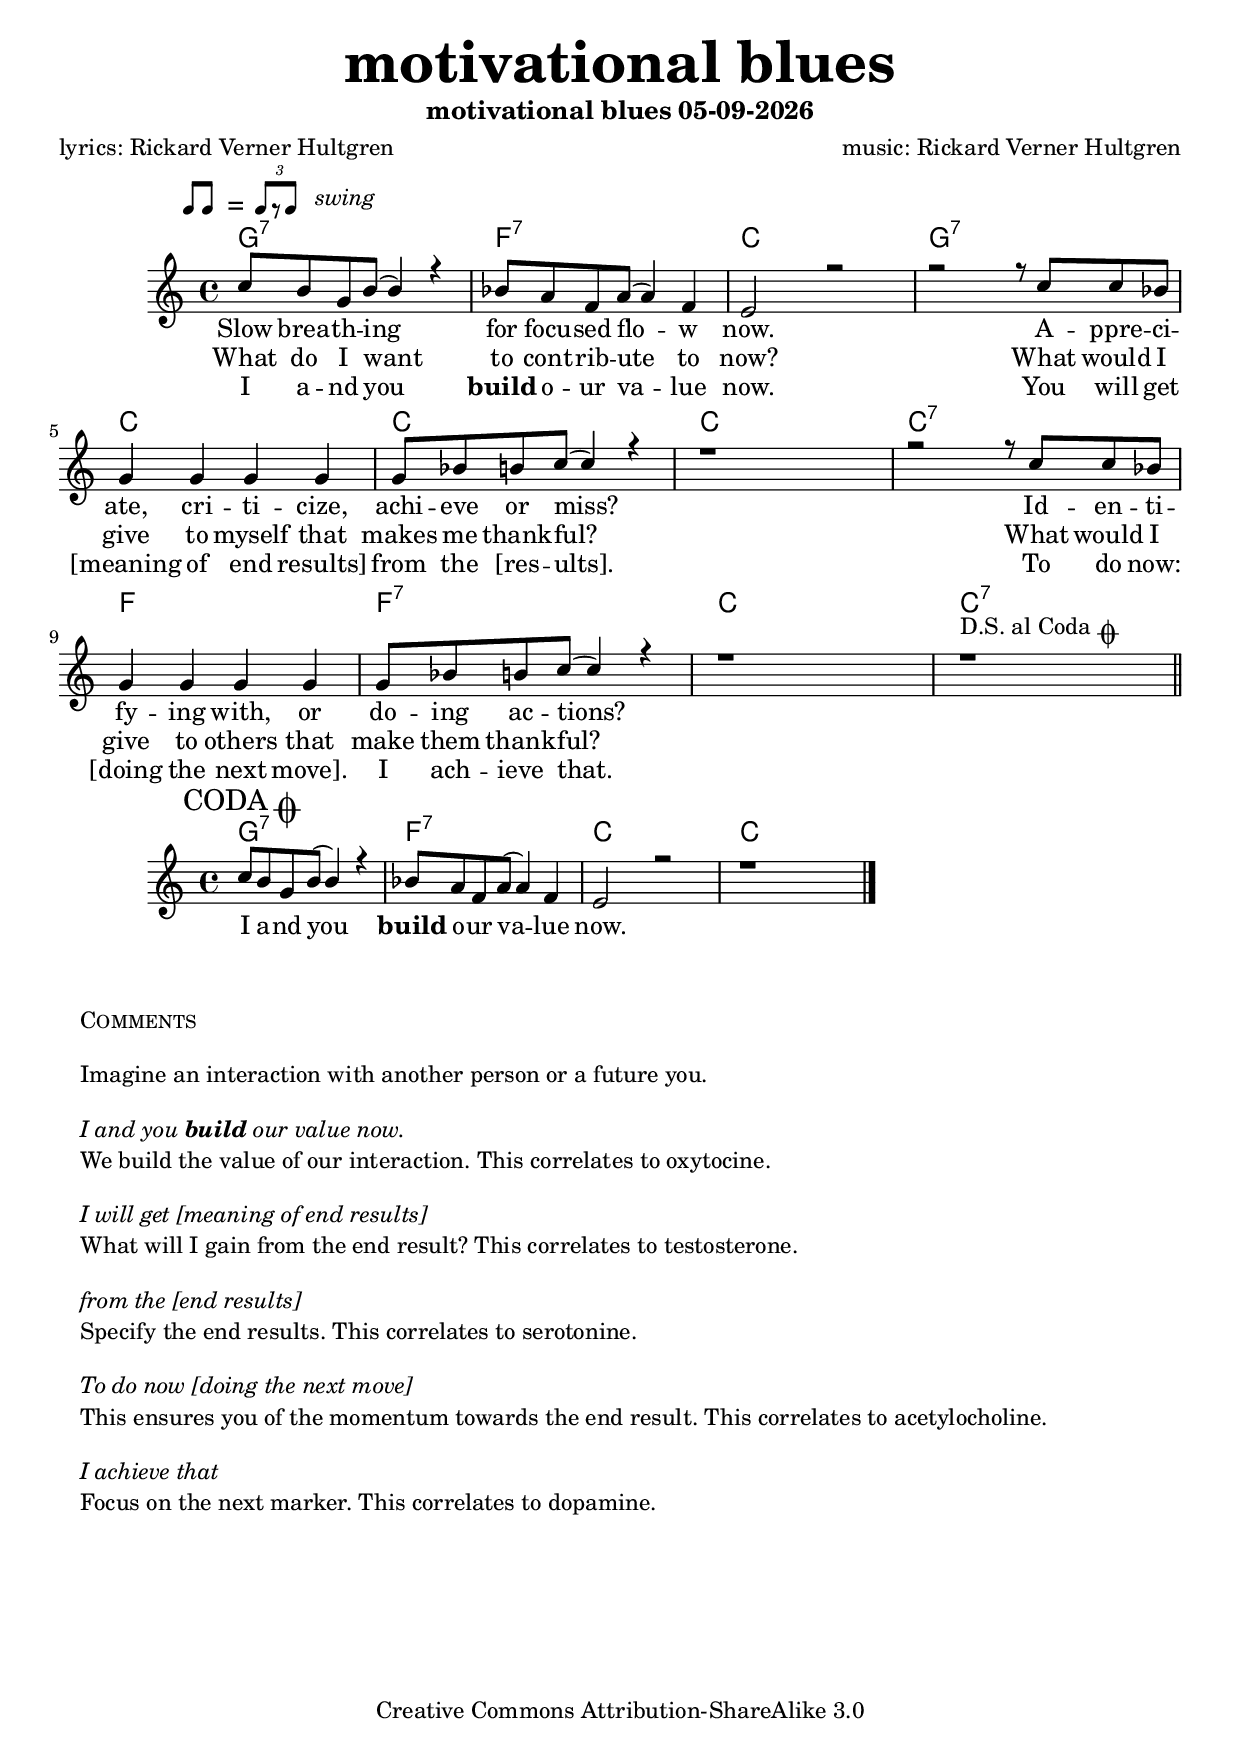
%%
%%Copyright 2017 Rickard Verner Hultgren
%%Redistribution and use in source and binary forms, with or without modification, are permitted provided that the following conditions are met:
%%1. Redistributions of source code must retain the above copyright notice, this list of conditions and the following disclaimer.
%%2. Redistributions in binary form must reproduce the above copyright notice, this list of conditions and the following disclaimer in the documentation and/or other materials provided with the distribution.
%%THIS SOFTWARE IS PROVIDED BY THE COPYRIGHT HOLDERS AND CONTRIBUTORS "AS IS" AND ANY EXPRESS OR IMPLIED WARRANTIES, INCLUDING, BUT NOT LIMITED TO, THE IMPLIED WARRANTIES OF MERCHANTABILITY AND FITNESS FOR A PARTICULAR PURPOSE ARE DISCLAIMED. IN NO EVENT SHALL THE COPYRIGHT HOLDER OR CONTRIBUTORS BE LIABLE FOR ANY DIRECT, INDIRECT, INCIDENTAL, SPECIAL, EXEMPLARY, OR CONSEQUENTIAL DAMAGES (INCLUDING, BUT NOT LIMITED TO, PROCUREMENT OF SUBSTITUTE GOODS OR SERVICES; LOSS OF USE, DATA, OR PROFITS; OR BUSINESS INTERRUPTION) HOWEVER CAUSED AND ON ANY THEORY OF LIABILITY, WHETHER IN CONTRACT, STRICT LIABILITY, OR TORT (INCLUDING NEGLIGENCE OR OTHERWISE) ARISING IN ANY WAY OUT OF THE USE OF THIS SOFTWARE, EVEN IF ADVISED OF THE POSSIBILITY OF SUCH DAMAGE.


\version "2.18.2"
 
%%\include "svenska.ly"
%%\include "english.ly"

swing = \mark \markup { 
  \line \general-align #Y #DOWN { \score { 
  \new Staff \with {
    fontSize = #-2
    \override StaffSymbol #'line-count = #0 
    \override VerticalAxisGroup #'Y-extent = #'(0 . 0)
  }
  \relative { 
    \stemUp 
    \override Score.SpacingSpanner 
      #'common-shortest-duration = #(ly:make-moment 3 16) 
    \override Beam #'positions = #'(2.5 . 2.5)
    b'8[ b8] 
  }
  \layout {
    ragged-right= ##t
    indent = 0
    \context { 
    \Staff \remove "Clef_engraver" 
    \remove "Time_signature_engraver" }
  }} " ="
  \score { \new Staff \with {
    fontSize = #-2
    \override StaffSymbol #'line-count = #0 
    \override VerticalAxisGroup #'Y-extent = #'(0 . 0)
  }
  \relative { 
    \stemUp 
    \override Score.SpacingSpanner 
      #'common-shortest-duration = #(ly:make-moment 3 16)
    \override Beam #'positions = #'(2.5 . 2.5)
    \times 2/3 { b'8[ r b8] } 
  }
  \layout {
    ragged-right= ##t
    indent = 0
    \context { 
      \Staff 
      \remove "Clef_engraver" 
      \remove "Time_signature_engraver" }
    }}
  \fontsize #-2
  \italic { "  swing" }
  }
}

date = #(strftime "%d-%m-%Y" (localtime (current-time)))

italic = {
  \override Lyrics.LyricText.font-shape = #'italic
  
}

bold = {

  \override Lyrics.LyricText.font-series = #'bold
}

normal = {
  \revert Lyrics.LyricText.font-shape
  \revert Lyrics.LyricText.font-series
}


\header {
  title = \markup {  \fontsize #4"motivational blues"}
  subtitle = \markup {  "motivational blues" \date }
  poet = "lyrics: Rickard Verner Hultgren"
  composer = "music: Rickard Verner Hultgren"
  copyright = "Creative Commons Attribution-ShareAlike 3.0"
}

keyTime = { \key c \major \time 4/4 }
ManualOneVoiceOneMusic = \relative c' {

      
      
  		c'8 b g b(b4) r4
		bes8  a  f  a(a4)  f4 
		e2 r2 
		r2 r8 c'8 c8 bes8
		g4 g g g
		g8 bes8 b8 c8(c4) r4
		r1 
		r2 r8 c8 c8 bes8
		g4 g g g
		g8 bes8 b8 c8(c4) r4
		r1
		r1   ^\markup { { "D.S. al Coda" \musicglyph #"scripts.coda" } }


        	
		
}


ManualOneVoiceOneMusicCoda = \relative c' {

  %% \mark \markup { "CODA" \musicglyph #"scripts.coda" }
  	 c'8 b g b(b4) r4
		bes8  a  f  a(a4)  f4 
		e2 r2 
		r1 		
}


ManualTwoTwoMusic = \relative c {
 <b d f g>1 <c d f a >1  <c e g>1 <b d f g>1 <c e g>1 <c e g>1 <c e g>1 <c e g>1 <c d f a>1 <c d f a>1 <c e g>1 <c e g>1 \bar ":|"
}

ManualTwoTwoMusicCoda = \relative c {
<b d f g>1 <c d f a >1  <c e g>1 <c e g>1 \bar ":|"
}


\layout {
  \context {
    \Score
    proportionalNotationDuration = #(ly:make-moment 1 4)
    
  }
}

\score {
  <<  % PianoStaff and Pedal Staff must be simultaneous
    \new PianoStaff <<
      \chords { g1:7 f1:7 c1 g1:7 c1 c1 c1 c1:7 f1: f1:7 c1 c1:7 }
      \new Staff = "ManualOne" <<
\textLengthOn
s1*6^\markup {  }
\keyTime  % set key and time signature
        \clef "treble"
        \new Voice {
          \swing
          \voiceOne
         
          \ManualOneVoiceOneMusic
          \bar "||"
        }
        \addlyrics {
        Slow brea -- th -- ing for focu -- sed flo -- w now. A -- ppre -- ci -- ate, cri -- ti -- cize, achi -- eve or miss? Id -- en -- ti -- fy -- ing with, or do -- ing ac -- tions?
        } 
        \addlyrics {
        What do I want to cont -- rib -- ute to now? What would I give to myself that makes me thank -- ful? What would I give to others that make them thank -- ful?
        } 
        \addlyrics {
        I a -- nd you \bold build \normal o -- ur va -- lue now. You will get [meaning of end results] from the [res -- ults]. To do now: [doing the next move]. I ach -- ieve that.
        } 
      >>  % end ManualOne Staff context
      %%\new Staff = "ManualTwo" \with {

      
      %%} <<
      %%  \keyTime
      %%  \clef "bass"
      %%  \new Voice {
      %%    \ManualTwoTwoMusic
      %%   \bar "||"
      %%  }
       
      %%>>   % end ManualTwo Staff context
      
    >>
>>    
\layout {}
\midi {\tempo 4 = 140}
}
\score {
<<    
    
        \new PianoStaff <<
      
\chords { g1:7 f1:7 c1 c1 }      
      \new Staff = "ManualOneCoda" <<

\textLengthOn
\mark \markup { "CODA" \musicglyph #"scripts.coda" }
\keyTime  % set key and time signature
        \clef "treble"
        \new Voice {
          
          \voiceOne
          
          \ManualOneVoiceOneMusicCoda
          \bar "|."

        }
        \addlyrics {
        I a -- nd you \bold build \normal o -- ur va -- lue now.
        }
      >>  % end ManualOne Staff context
      
      %%\new Staff = "ManualTwoCoda" \with {
      
      %%} <<
        %%\keyTime
        %%\clef "bass"
        %%\new Voice {
          
        %%  \ManualTwoTwoMusicCoda
        %% \bar "|."
        %%}
       
      %%>>   % end ManualTwo Staff context
      
    >>
    
    
  >>


}


#(define-markup-list-command (paragraph layout props args) (markup-list?)
  (interpret-markup-list layout props
   (make-justified-lines-markup-list (cons (make-hspace-markup 2) args))))

\markuplist {
    \vspace #2
    \paragraph { \smallCaps{Comments}}
    \vspace #.75
    \paragraph {Imagine an interaction with another person or a future you.}
    \vspace #.75
    \paragraph {\italic{I and you \bold{build} our value now.}
    }\paragraph {We build the value of our interaction. This correlates to oxytocine.
    }\vspace #.75
    \paragraph {\italic{I will get [meaning of end results]} 
    }\paragraph {What will I gain from the end result? This correlates to testosterone.
    }\vspace #.75
    \paragraph {\italic{from the [end results]} 
    }\paragraph {Specify the end results. This correlates to serotonine.
    }\vspace #.75
    \paragraph {\italic{To do now [doing the next move]}}
    \paragraph {This ensures you of the momentum towards the end result. This correlates to acetylocholine.
    }
    \vspace #.75
    \paragraph {\italic{I achieve that}}
    \paragraph {Focus on the next marker. This correlates to dopamine.
    }
    
  }

